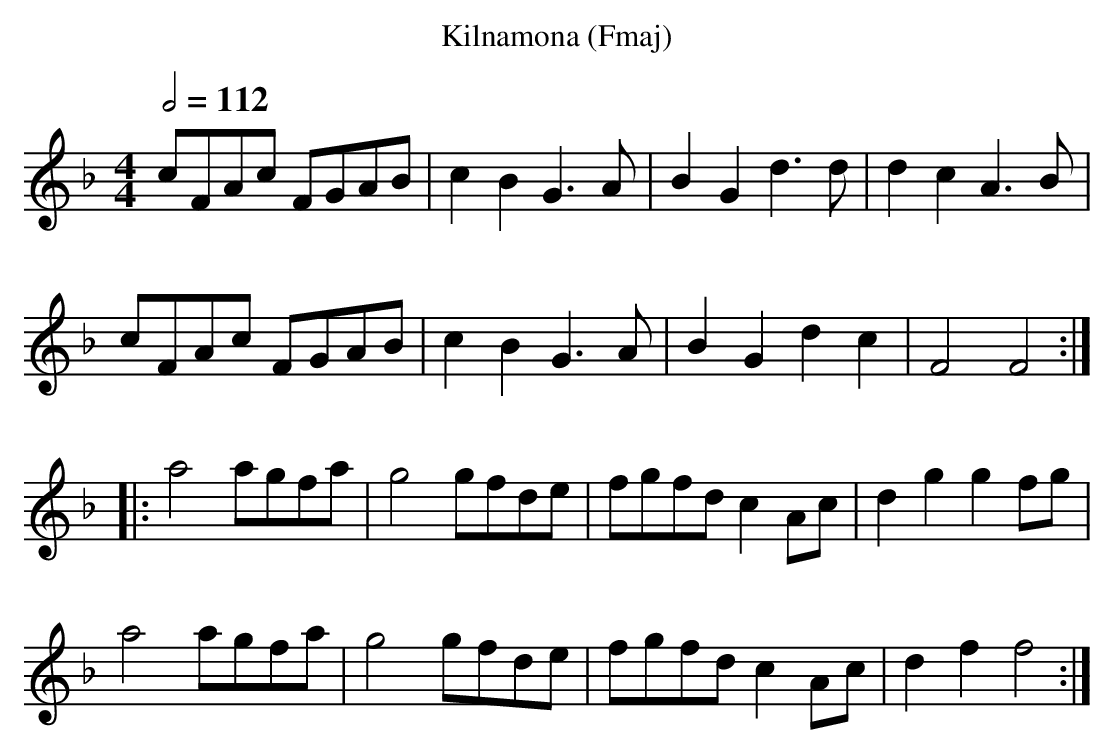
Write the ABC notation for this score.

X:1
T:Kilnamona (Fmaj)
Q:1/2=112
M:4/4
L:1/8
K:Fmaj
cFAc FGAB|c2B2 G3A|B2G2 d3d|d2c2 A3B|
cFAc FGAB|c2B2 G3A|B2G2 d2c2|F4 F4:|
|:a4 agfa|g4 gfde|fgfd c2 Ac|d2g2 g2fg|
a4 agfa|g4 gfde|fgfd c2 Ac|d2f2 f4:|
